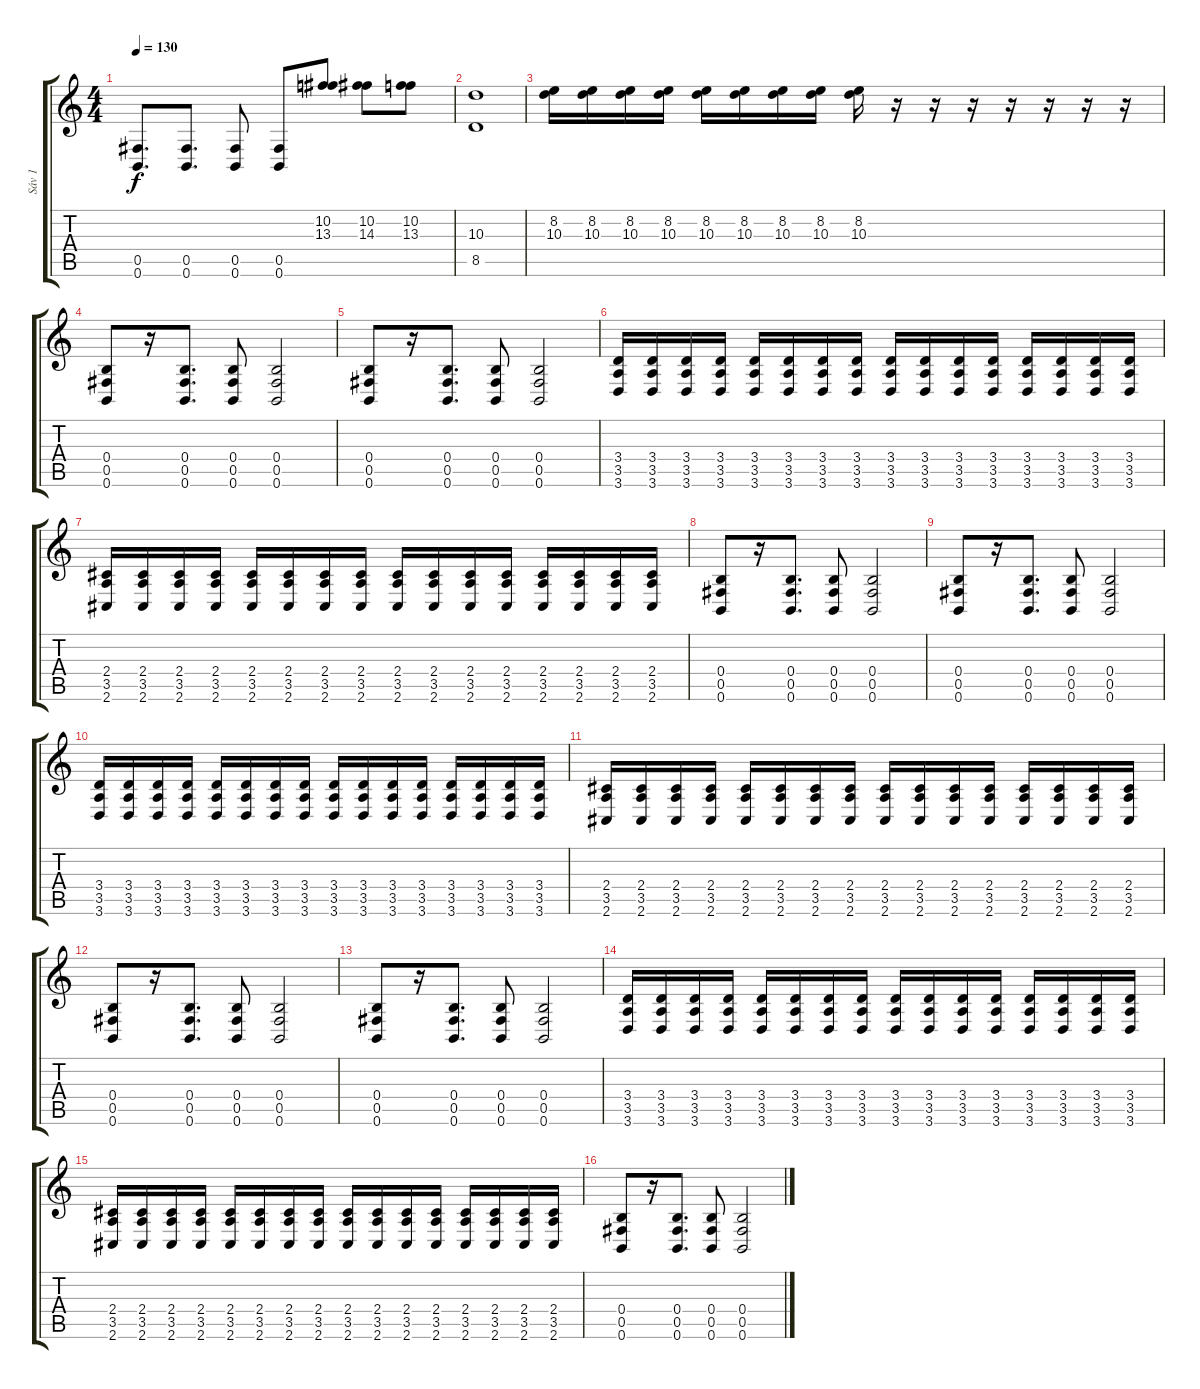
\track ("Sáv 1" "Sáv 1") {instrument distortionguitar}
\staff {score tabs}
\tuning (Db4 Ab3 E3 B2 Gb2 B1) {hide}
\ts (4 4)
\tempo 130
\clef g2
\ks c
(0.5 0.6).8{d dy f} (0.5 0.6).8{d} (0.5 0.6).8 (0.5 0.6).8 (10.2 13.3).8 (10.2 14.3).8 (10.2 13.3).8 |
(10.3 8.5).1 |
(8.2 10.3).16 (8.2 10.3).16 (8.2 10.3).16 (8.2 10.3).16 (8.2 10.3).16 (8.2 10.3).16 (8.2 10.3).16 (8.2 10.3).16 (8.2 10.3).16 r.16 r.16 r.16 r.16 r.16 r.16 r.16 |
(0.4 0.5 0.6).8 r.16 (0.4 0.5 0.6).8{d} (0.4 0.5 0.6).8 (0.4 0.5 0.6).2 |
(0.4 0.5 0.6).8 r.16 (0.4 0.5 0.6).8{d} (0.4 0.5 0.6).8 (0.4 0.5 0.6).2 |
(3.4 3.5 3.6).16 (3.4 3.5 3.6).16 (3.4 3.5 3.6).16 (3.4 3.5 3.6).16 (3.4 3.5 3.6).16 (3.4 3.5 3.6).16 (3.4 3.5 3.6).16 (3.4 3.5 3.6).16 (3.4 3.5 3.6).16 (3.4 3.5 3.6).16 (3.4 3.5 3.6).16 (3.4 3.5 3.6).16 (3.4 3.5 3.6).16 (3.4 3.5 3.6).16 (3.4 3.5 3.6).16 (3.4 3.5 3.6).16 |
(2.4 3.5 2.6).16 (2.4 3.5 2.6).16 (2.4 3.5 2.6).16 (2.4 3.5 2.6).16 (2.4 3.5 2.6).16 (2.4 3.5 2.6).16 (2.4 3.5 2.6).16 (2.4 3.5 2.6).16 (2.4 3.5 2.6).16 (2.4 3.5 2.6).16 (2.4 3.5 2.6).16 (2.4 3.5 2.6).16 (2.4 3.5 2.6).16 (2.4 3.5 2.6).16 (2.4 3.5 2.6).16 (2.4 3.5 2.6).16 |
(0.4 0.5 0.6).8 r.16 (0.4 0.5 0.6).8{d} (0.4 0.5 0.6).8 (0.4 0.5 0.6).2 |
(0.4 0.5 0.6).8 r.16 (0.4 0.5 0.6).8{d} (0.4 0.5 0.6).8 (0.4 0.5 0.6).2 |
(3.4 3.5 3.6).16 (3.4 3.5 3.6).16 (3.4 3.5 3.6).16 (3.4 3.5 3.6).16 (3.4 3.5 3.6).16 (3.4 3.5 3.6).16 (3.4 3.5 3.6).16 (3.4 3.5 3.6).16 (3.4 3.5 3.6).16 (3.4 3.5 3.6).16 (3.4 3.5 3.6).16 (3.4 3.5 3.6).16 (3.4 3.5 3.6).16 (3.4 3.5 3.6).16 (3.4 3.5 3.6).16 (3.4 3.5 3.6).16 |
(2.4 3.5 2.6).16 (2.4 3.5 2.6).16 (2.4 3.5 2.6).16 (2.4 3.5 2.6).16 (2.4 3.5 2.6).16 (2.4 3.5 2.6).16 (2.4 3.5 2.6).16 (2.4 3.5 2.6).16 (2.4 3.5 2.6).16 (2.4 3.5 2.6).16 (2.4 3.5 2.6).16 (2.4 3.5 2.6).16 (2.4 3.5 2.6).16 (2.4 3.5 2.6).16 (2.4 3.5 2.6).16 (2.4 3.5 2.6).16 |
(0.4 0.5 0.6).8 r.16 (0.4 0.5 0.6).8{d} (0.4 0.5 0.6).8 (0.4 0.5 0.6).2 |
(0.4 0.5 0.6).8 r.16 (0.4 0.5 0.6).8{d} (0.4 0.5 0.6).8 (0.4 0.5 0.6).2 |
(3.4 3.5 3.6).16 (3.4 3.5 3.6).16 (3.4 3.5 3.6).16 (3.4 3.5 3.6).16 (3.4 3.5 3.6).16 (3.4 3.5 3.6).16 (3.4 3.5 3.6).16 (3.4 3.5 3.6).16 (3.4 3.5 3.6).16 (3.4 3.5 3.6).16 (3.4 3.5 3.6).16 (3.4 3.5 3.6).16 (3.4 3.5 3.6).16 (3.4 3.5 3.6).16 (3.4 3.5 3.6).16 (3.4 3.5 3.6).16 |
(2.4 3.5 2.6).16 (2.4 3.5 2.6).16 (2.4 3.5 2.6).16 (2.4 3.5 2.6).16 (2.4 3.5 2.6).16 (2.4 3.5 2.6).16 (2.4 3.5 2.6).16 (2.4 3.5 2.6).16 (2.4 3.5 2.6).16 (2.4 3.5 2.6).16 (2.4 3.5 2.6).16 (2.4 3.5 2.6).16 (2.4 3.5 2.6).16 (2.4 3.5 2.6).16 (2.4 3.5 2.6).16 (2.4 3.5 2.6).16 |
(0.4 0.5 0.6).8 r.16 (0.4 0.5 0.6).8{d} (0.4 0.5 0.6).8 (0.4 0.5 0.6).2
